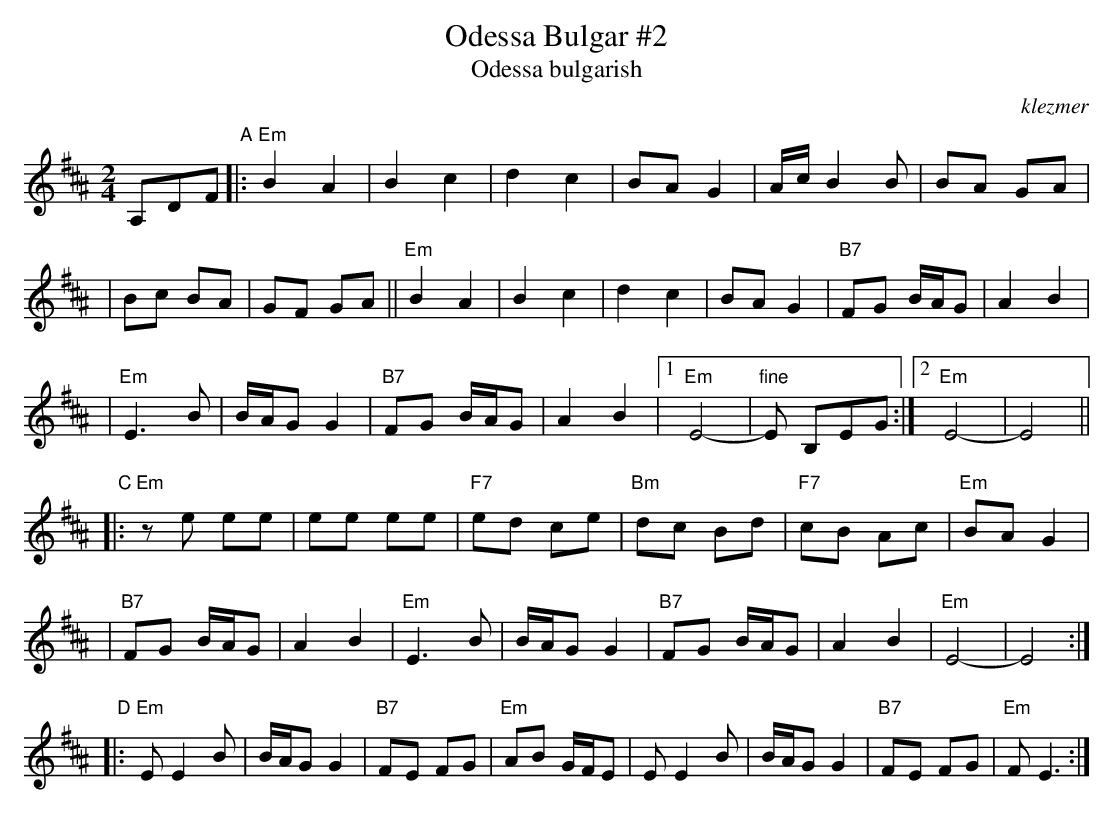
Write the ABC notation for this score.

X:1
T: Odessa Bulgar #2
T: Odessa bulgarish
O:klezmer
M: 2/4
L: 1/8
K: Edor^A
A,DF "A"\
|: "Em"B2 A2 | B2 c2 | d2 c2 | BA G2 | A/c/B2 B | BA GA |
| Bc BA | GF GA || "Em"B2 A2 | B2 c2 | d2 c2 | BA G2 | "B7"FG B/A/G | A2 B2 |
| "Em"E3 B | B/A/G G2 | "B7"FG B/A/G | A2 B2 |1 "Em"E4- | "fine"E B,EG :|2 "Em"E4- | E4 ||
"C"\
|: "Em"ze ee | ee ee | "F7"ed ce | "Bm"dc Bd | "F7"cB Ac | "Em"BA G2 |
| "B7"FG B/A/G | A2 B2 | "Em"E3 B | B/A/G G2 | "B7"FG B/A/G | A2 B2 | "Em"E4- | E4 :|
"D"\
|: "Em"E E2 B | B/A/G G2 | "B7"FE FG | "Em"AB G/F/E \
| E E2 B | B/A/G G2 | "B7"FE FG | "Em"F E3 :|
